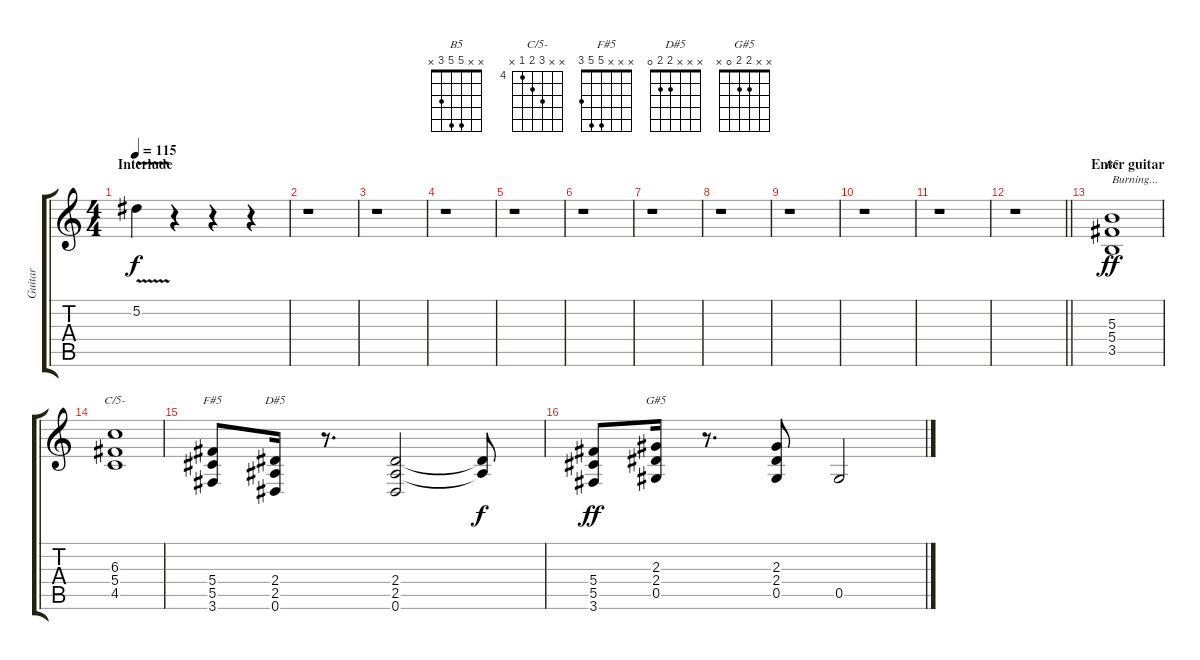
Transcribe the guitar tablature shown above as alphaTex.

\track ("Guitar" "Guitar") {instrument distortionguitar}
\staff {score tabs}
\tuning (Eb4 Bb3 Gb3 Db3 Ab2 Eb2) {hide}
\chord ("B5" x x 5 5 3 x)
\chord ("C/5-" x x 6 5 4 x) {firstfret 4}
\chord ("F#5" x x x 5 5 3)
\chord ("D#5" x x x 2 2 0)
\chord ("G#5" x x 2 2 0 x)
\ts (4 4)
\section ("" "Interlude")
\tempo 115
\clef g2
\ks c
5.2{v}.4{dy f instrument guitarharmonics} r.4 r.4 r.4 |
r.1{instrument distortionguitar} |
r.1 |
r.1 |
r.1 |
r.1 |
r.1 |
r.1 |
r.1 |
r.1 |
r.1 |
\barLineRight lightlight
r.1 |
\section ("" "Enter guitar")
(5.3 5.4 3.5).1{ch "B5" txt "Burning..." dy ff} |
(6.3 5.4 4.5).1{ch "C/5-"} |
(5.4 5.5 3.6).8{ch "F#5"} (2.4 2.5 0.6).16{ch "D#5"} r.8{d} (2.4 2.5 0.6).2 (2.4{t} 2.5{t}).8{dy f} |
(5.4 5.5 3.6).8{dy ff} (2.3 2.4 0.5).16{ch "G#5"} r.8{d} (2.3 2.4 0.5).8 0.5.2
